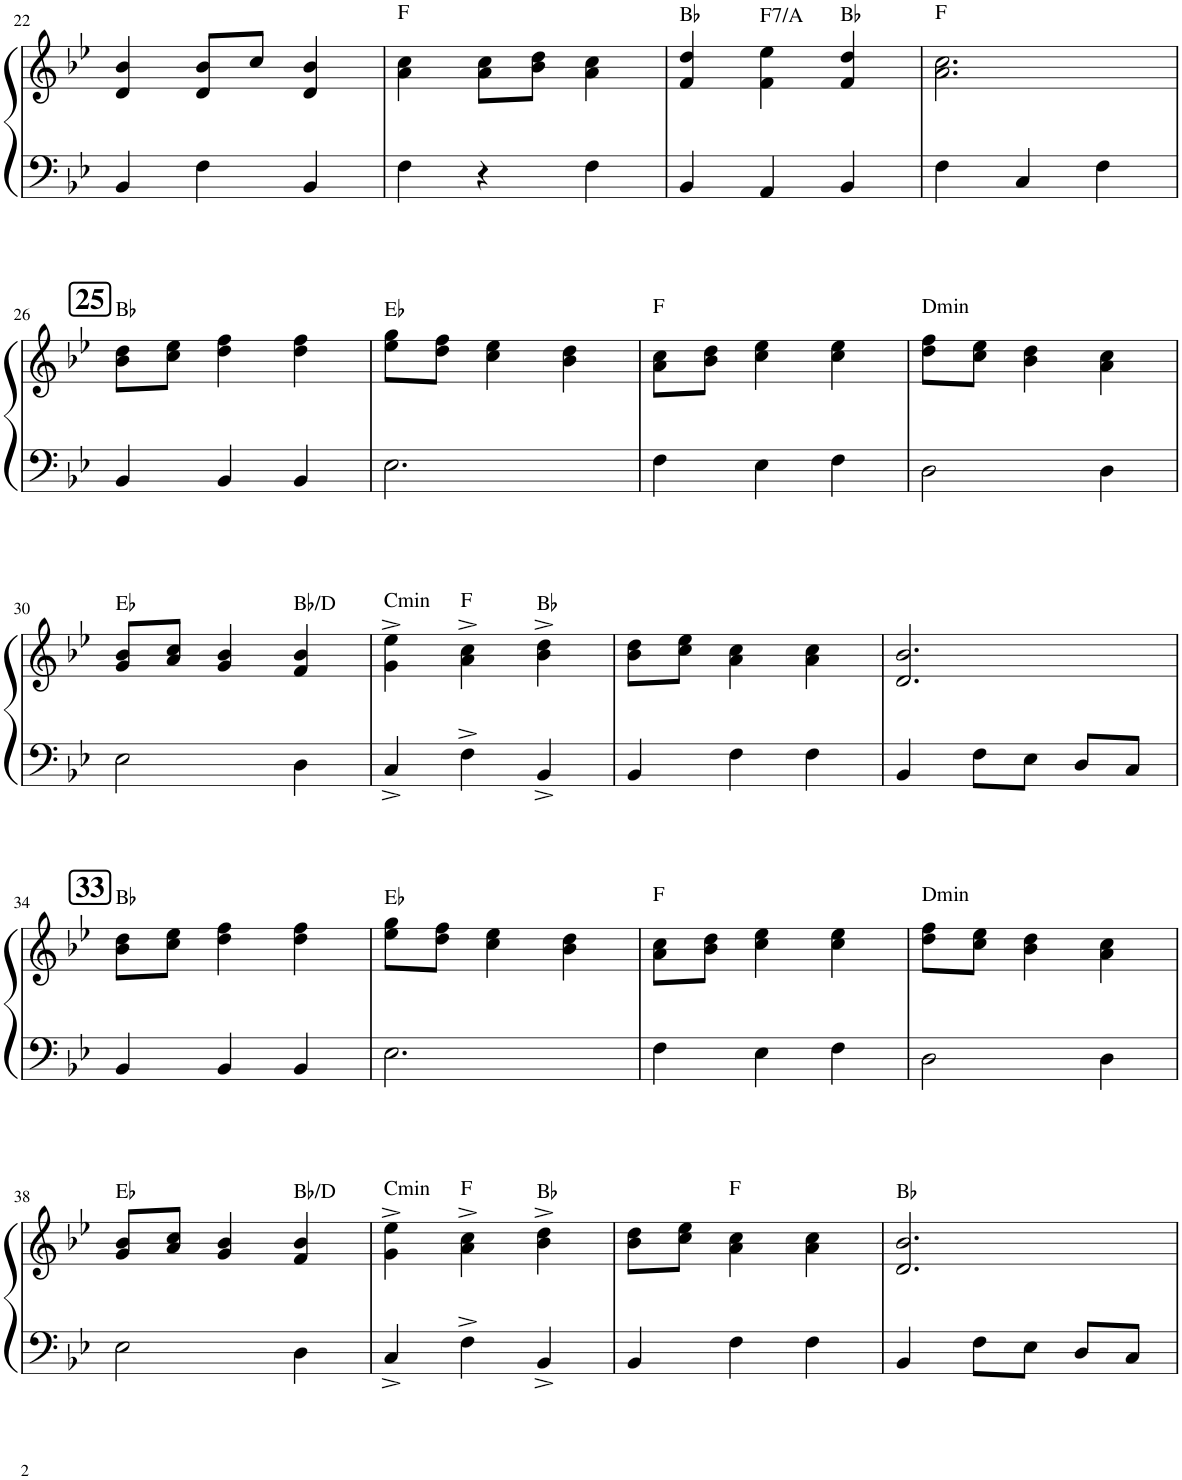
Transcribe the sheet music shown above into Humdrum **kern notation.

**kern	**kern
*part1	*part1
*staff2	*staff1
*I"Piano	*
*I'Pno.	*
!!LO:PB:g=z
*clefF4	*clefG2
*k[b-e-]	*k[b-e-]
*M3/4	*M3/4
=22	=22
4BB-/	4d/ 4b-/
4F\	8d/ 8b-/L
.	8cc/J
4BB-/	4d/ 4b-/
=23	=23
!	!LO:TX:a:t=F
4F\	4a\ 4cc\
4r	8a\ 8cc\L
.	8b-\ 8dd\J
4F\	4a\ 4cc\
=24	=24
!	!LO:TX:a:t=B♭
4BB-/	4f/ 4dd/
!	!LO:TX:a:t=F7/A
4AA/	4f\ 4ee-\
!	!LO:TX:a:t=B♭
4BB-/	4f/ 4dd/
=25	=25
!	!LO:TX:a:t=F
4F\	2.a\ 2.cc\
4C/	.
4F\	.
!!LO:LB:g=z
!!LO:REH:place=s1:a:B:cj:fs=14:t=25
=26	=26
!	!LO:TX:a:t=B♭
4BB-/	8b-\ 8dd\L
.	8cc\ 8ee-\J
4BB-/	4dd\ 4ff\
4BB-/	4dd\ 4ff\
=27	=27
!	!LO:TX:a:t=E♭
2.E-\	8ee-\ 8gg\L
.	8dd\ 8ff\J
.	4cc\ 4ee-\
.	4b-\ 4dd\
=28	=28
!	!LO:TX:a:t=F
4F\	8a\ 8cc\L
.	8b-\ 8dd\J
4E-\	4cc\ 4ee-\
4F\	4cc\ 4ee-\
=29	=29
!	!LO:TX:a:t=Dmin
2D\	8dd\ 8ff\L
.	8cc\ 8ee-\J
.	4b-\ 4dd\
4D\	4a\ 4cc\
!!LO:LB:g=z
=30	=30
!	!LO:TX:a:t=E♭
2E-\	8g/ 8b-/L
.	8a/ 8cc/J
.	4g/ 4b-/
!	!LO:TX:a:t=B♭/D
4D\	4f/ 4b-/
=31	=31
!	!LO:TX:a:t=Cmin
4C^/	4g\^ 4ee-\^
!	!LO:TX:a:t=F
4F^\	4a\^ 4cc\^
!	!LO:TX:a:t=B♭
4BB-^/	4b-\^ 4dd\^
=32	=32
4BB-/	8b-\ 8dd\L
.	8cc\ 8ee-\J
4F\	4a\ 4cc\
4F\	4a\ 4cc\
=33	=33
4BB-/	2.d/ 2.b-/
8F\L	.
8E-\J	.
8D/L	.
8C/J	.
!!LO:LB:g=z
!!LO:REH:place=s1:a:B:cj:fs=14:t=33
=34	=34
!	!LO:TX:a:t=B♭
4BB-/	8b-\ 8dd\L
.	8cc\ 8ee-\J
4BB-/	4dd\ 4ff\
4BB-/	4dd\ 4ff\
=35	=35
!	!LO:TX:a:t=E♭
2.E-\	8ee-\ 8gg\L
.	8dd\ 8ff\J
.	4cc\ 4ee-\
.	4b-\ 4dd\
=36	=36
!	!LO:TX:a:t=F
4F\	8a\ 8cc\L
.	8b-\ 8dd\J
4E-\	4cc\ 4ee-\
4F\	4cc\ 4ee-\
=37	=37
!	!LO:TX:a:t=Dmin
2D\	8dd\ 8ff\L
.	8cc\ 8ee-\J
.	4b-\ 4dd\
4D\	4a\ 4cc\
!!LO:LB:g=z
=38	=38
!	!LO:TX:a:t=E♭
2E-\	8g/ 8b-/L
.	8a/ 8cc/J
.	4g/ 4b-/
!	!LO:TX:a:t=B♭/D
4D\	4f/ 4b-/
=39	=39
!	!LO:TX:a:t=Cmin
4C^/	4g\^ 4ee-\^
!	!LO:TX:a:t=F
4F^\	4a\^ 4cc\^
!	!LO:TX:a:t=B♭
4BB-^/	4b-\^ 4dd\^
=40	=40
4BB-/	8b-\ 8dd\L
.	8cc\ 8ee-\J
!	!LO:TX:a:t=F
4F\	4a\ 4cc\
4F\	4a\ 4cc\
=41	=41
!	!LO:TX:a:t=B♭
4BB-/	2.d/ 2.b-/
8F\L	.
8E-\J	.
8D/L	.
8C/J	.
=	=
*-	*-
